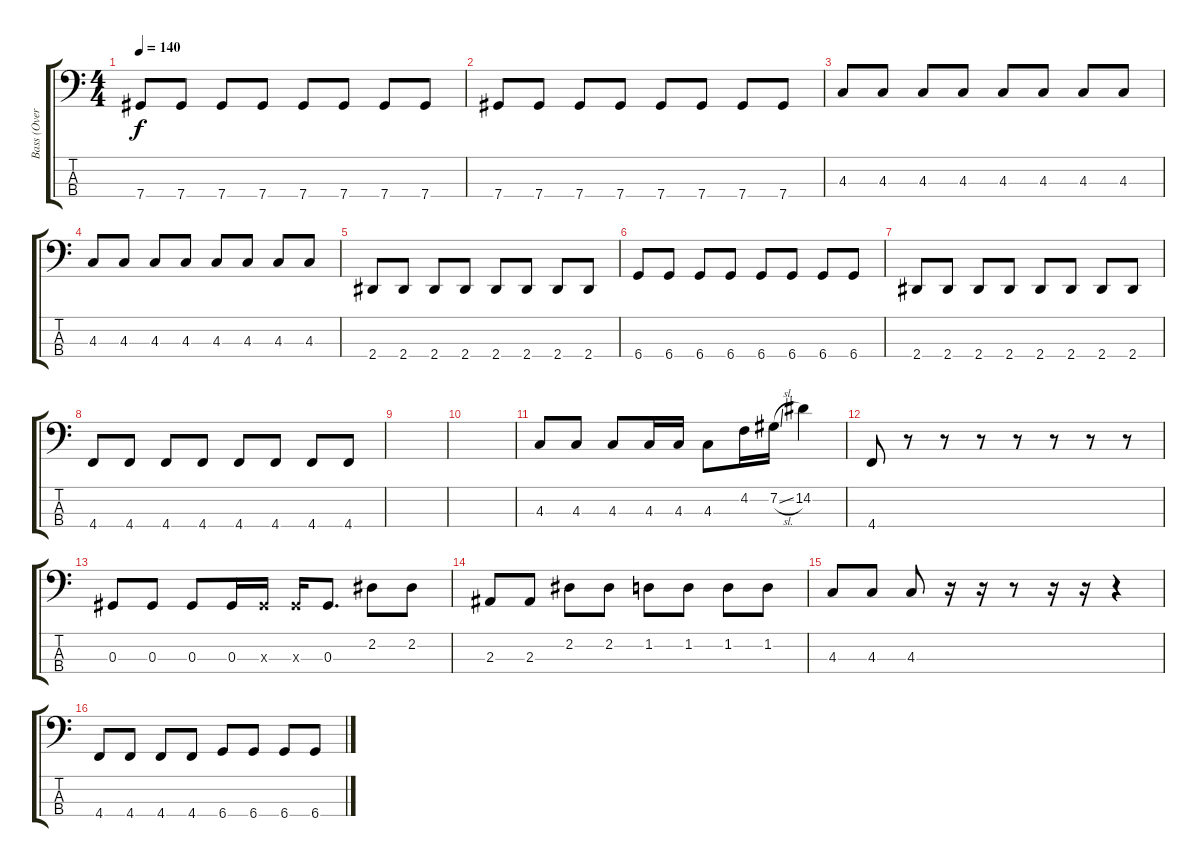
\track ("Bass (Overdub)" "Bass (Over") {instrument electricbasspick}
\staff {score tabs}
\tuning (Gb2 Db2 Ab1 Db1) {hide}
\ts (4 4)
\tempo 140
\clef f4
\ks c
7.4.8{dy f} 7.4.8 7.4.8 7.4.8 7.4.8 7.4.8 7.4.8 7.4.8 |
7.4.8 7.4.8 7.4.8 7.4.8 7.4.8 7.4.8 7.4.8 7.4.8 |
4.3.8 4.3.8 4.3.8 4.3.8 4.3.8 4.3.8 4.3.8 4.3.8 |
4.3.8 4.3.8 4.3.8 4.3.8 4.3.8 4.3.8 4.3.8 4.3.8 |
2.4.8 2.4.8 2.4.8 2.4.8 2.4.8 2.4.8 2.4.8 2.4.8 |
6.4.8 6.4.8 6.4.8 6.4.8 6.4.8 6.4.8 6.4.8 6.4.8 |
2.4.8 2.4.8 2.4.8 2.4.8 2.4.8 2.4.8 2.4.8 2.4.8 |
4.4.8 4.4.8 4.4.8 4.4.8 4.4.8 4.4.8 4.4.8 4.4.8 |
|
|
4.3.8 4.3.8 4.3.8 4.3.16 4.3.16 4.3.8 4.2.16 7.2{sl}.16 14.2.4 |
4.4.8 r.8 r.8 r.8 r.8 r.8 r.8 r.8 |
0.3.8 0.3.8 0.3.8 0.3.16 0.3{x}.16 0.3{x}.16 0.3.8{d} 2.2.8 2.2.8 |
2.3.8 2.3.8 2.2.8 2.2.8 1.2.8 1.2.8 1.2.8 1.2.8 |
4.3.8 4.3.8 4.3.8 r.16 r.16 r.8 r.16 r.16 r.4 |
4.4.8 4.4.8 4.4.8 4.4.8 6.4.8 6.4.8 6.4.8 6.4.8
